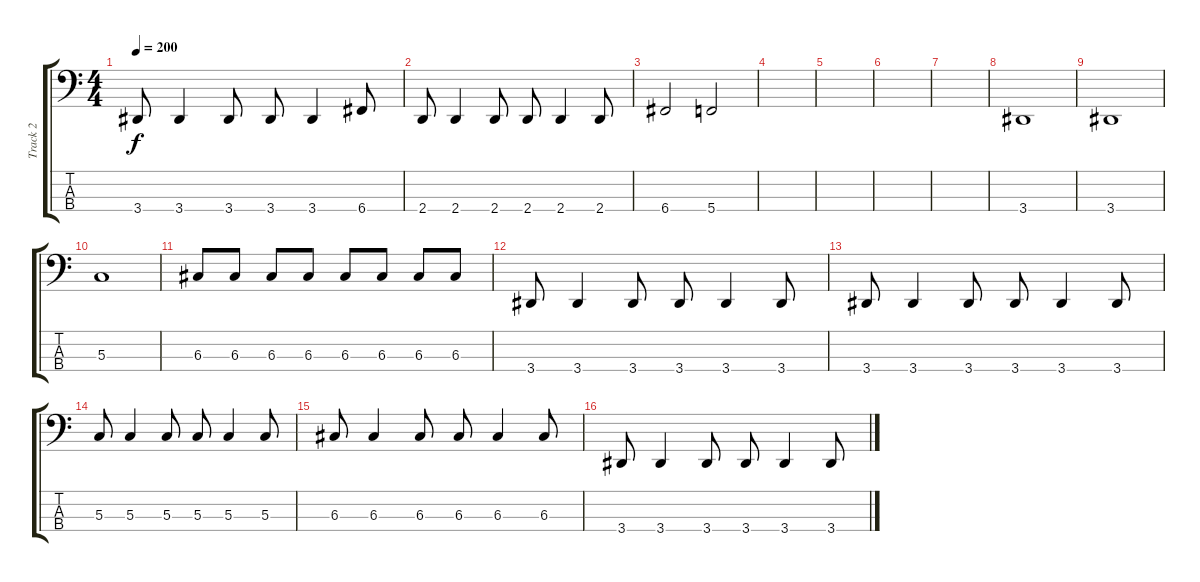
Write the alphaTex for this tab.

\track ("Track 2" "Track 2") {instrument electricbassfinger}
\staff {score tabs}
\tuning (F2 C2 G1 C1) {hide}
\ts (4 4)
\tempo 200
\clef f4
\ks c
3.4.8{dy f} 3.4.4 3.4.8 3.4.8 3.4.4 6.4.8 |
2.4.8 2.4.4 2.4.8 2.4.8 2.4.4 2.4.8 |
6.4.2 5.4.2 |
|
|
|
|
3.4.1 |
3.4.1 |
5.3.1 |
6.3.8 6.3.8 6.3.8 6.3.8 6.3.8 6.3.8 6.3.8 6.3.8 |
3.4.8 3.4.4 3.4.8 3.4.8 3.4.4 3.4.8 |
3.4.8 3.4.4 3.4.8 3.4.8 3.4.4 3.4.8 |
5.3.8 5.3.4 5.3.8 5.3.8 5.3.4 5.3.8 |
6.3.8 6.3.4 6.3.8 6.3.8 6.3.4 6.3.8 |
3.4.8 3.4.4 3.4.8 3.4.8 3.4.4 3.4.8
